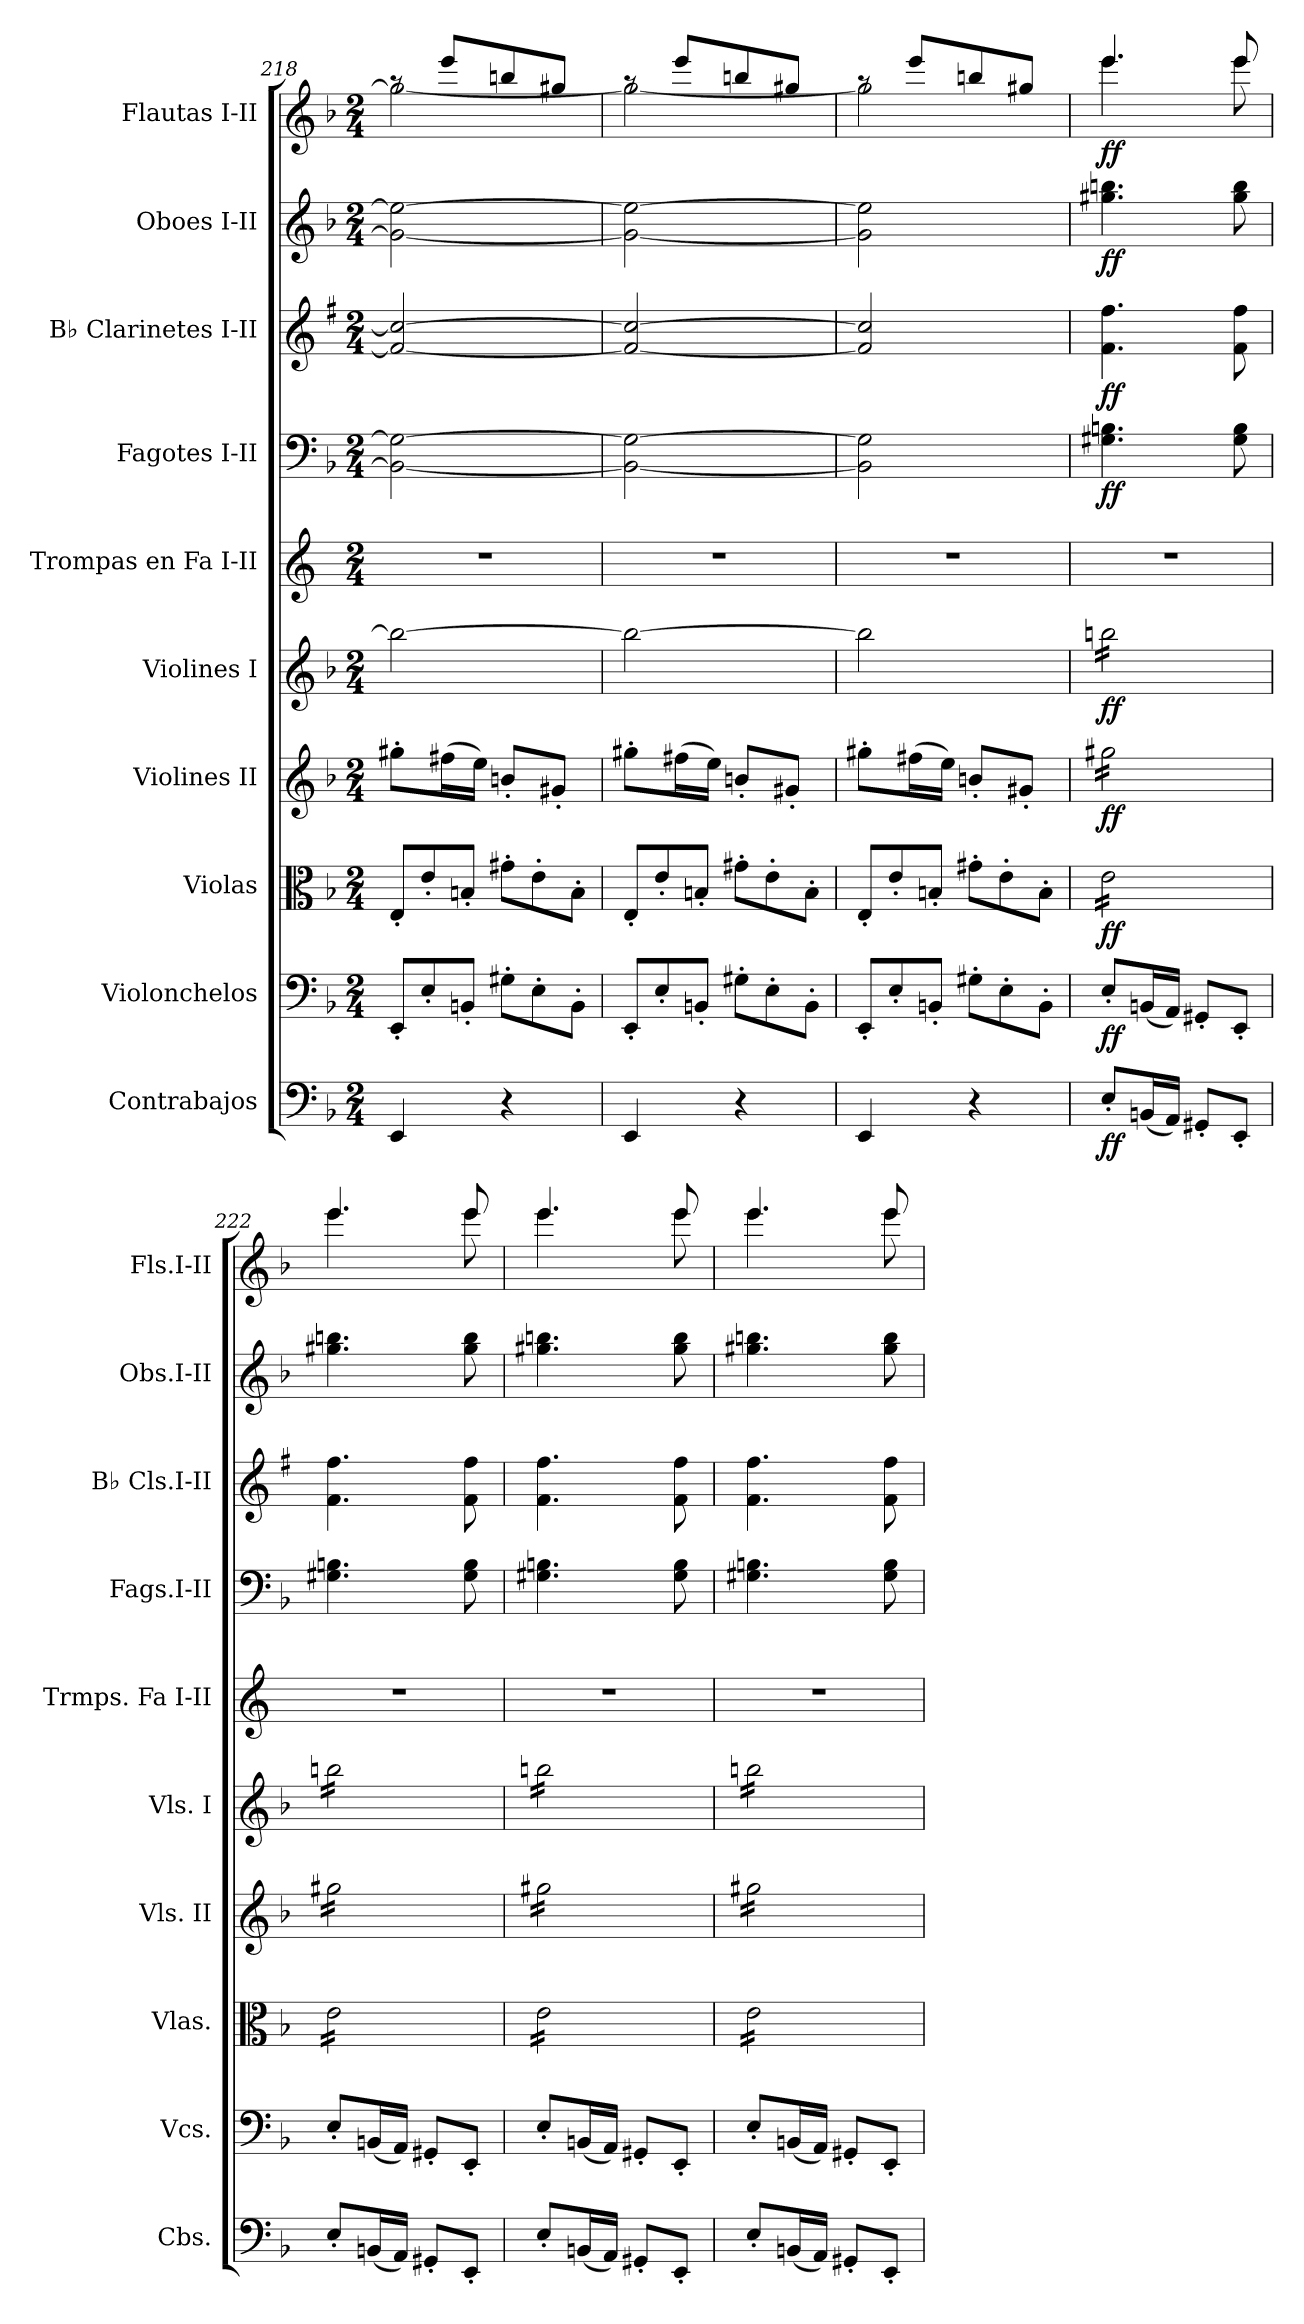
**kern	**dynam	**kern	**dynam	**kern	**dynam	**kern	**dynam	**kern	**dynam	**kern	**kern	**dynam	**kern	**dynam	**kern	**dynam	**kern	**dynam
*part10	*part10	*part9	*part9	*part8	*part8	*part7	*part7	*part6	*part6	*part5	*part4	*part4	*part3	*part3	*part2	*part2	*part1	*part1
*staff10	*staff10	*staff9	*staff9	*staff8	*staff8	*staff7	*staff7	*staff6	*staff6	*staff5	*staff4	*staff4	*staff3	*staff3	*staff2	*staff2	*staff1	*staff1
*I"Contrabajos	*	*I"Violonchelos	*	*I"Violas	*	*I"Violines II	*	*I"Violines I	*	*I"Trompas en Fa I-II	*I"Fagotes I-II	*	*I"B♭ Clarinetes I-II	*	*I"Oboes I-II	*	*I"Flautas I-II	*
*I'Cbs.	*	*I'Vcs.	*	*I'Vlas.	*	*I'Vls. II	*	*I'Vls. I	*	*I'Trmps. Fa I-II	*I'Fags.I-II	*	*I'B♭ Cls.I-II	*	*I'Obs.I-II	*	*I'Fls.I-II	*
*clefF4	*	*clefF4	*	*clefC3	*	*clefG2	*	*clefG2	*	*clefG2	*clefF4	*	*clefG2	*	*clefG2	*	*clefG2	*
*ITrd7c12	*	*	*	*	*	*	*	*	*	*ITrd4c7	*	*	*ITrd1c2	*	*	*	*	*
*k[b-]	*	*k[b-]	*	*k[b-]	*	*k[b-]	*	*k[b-]	*	*k[b-]	*k[b-]	*	*k[b-]	*	*k[b-]	*	*k[b-]	*
*M2/4	*	*M2/4	*	*M2/4	*	*M2/4	*	*M2/4	*	*M2/4	*M2/4	*	*M2/4	*	*M2/4	*	*M2/4	*
*	*	*Xtuplet	*	*Xtuplet	*	*	*	*	*	*	*	*	*	*	*	*	*	*
=218	=218	=218	=218	=218	=218	=218	=218	=218	=218	=218	=218	=218	=218	=218	=218	=218	=218	=218
*	*	*	*	*	*	*	*	*	*	*	*	*	*	*	*	*	*^	*
4EEE/	.	12EE'/L	.	12E'/L	.	8gg#X'\L	.	2bb\_	.	2r	2BB\_ 2G#\_	.	2e/_ 2b/_	.	2g#\_ 2ee\_	.	8raa	2gg#\_	.
.	.	12E'/	.	12e'/	.	.	.	.	.	.	.	.	.	.	.	.	.	.	.
.	.	.	.	.	.	(16ff#X\L	.	.	.	.	.	.	.	.	.	.	8eee/L	.	.
.	.	12BBn'/J	.	12Bn'/J	.	.	.	.	.	.	.	.	.	.	.	.	.	.	.
.	.	.	.	.	.	16ee\JJ)	.	.	.	.	.	.	.	.	.	.	.	.	.
4r	.	12G#X'\L	.	12g#X'\L	.	8bn'/L	.	.	.	.	.	.	.	.	.	.	8bbn/	.	.
.	.	12E'\	.	12e'\	.	.	.	.	.	.	.	.	.	.	.	.	.	.	.
.	.	.	.	.	.	8g#X'/J	.	.	.	.	.	.	.	.	.	.	8gg#X/J	.	.
.	.	12BB'\J	.	12B'\J	.	.	.	.	.	.	.	.	.	.	.	.	.	.	.
=219	=219	=219	=219	=219	=219	=219	=219	=219	=219	=219	=219	=219	=219	=219	=219	=219	=219	=219	=219
4EEE/	.	12EE'/L	.	12E'/L	.	8gg#X'\L	.	2bb\_	.	2r	2BB\_ 2G#\_	.	2e/_ 2b/_	.	2g#\_ 2ee\_	.	8raa	2gg#\_	.
.	.	12E'/	.	12e'/	.	.	.	.	.	.	.	.	.	.	.	.	.	.	.
.	.	.	.	.	.	(16ff#X\L	.	.	.	.	.	.	.	.	.	.	8eee/L	.	.
.	.	12BBn'/J	.	12Bn'/J	.	.	.	.	.	.	.	.	.	.	.	.	.	.	.
.	.	.	.	.	.	16ee\JJ)	.	.	.	.	.	.	.	.	.	.	.	.	.
4r	.	12G#X'\L	.	12g#X'\L	.	8bn'/L	.	.	.	.	.	.	.	.	.	.	8bbn/	.	.
.	.	12E'\	.	12e'\	.	.	.	.	.	.	.	.	.	.	.	.	.	.	.
.	.	.	.	.	.	8g#X'/J	.	.	.	.	.	.	.	.	.	.	8gg#X/J	.	.
.	.	12BB'\J	.	12B'\J	.	.	.	.	.	.	.	.	.	.	.	.	.	.	.
=220	=220	=220	=220	=220	=220	=220	=220	=220	=220	=220	=220	=220	=220	=220	=220	=220	=220	=220	=220
4EEE/	.	12EE'/L	.	12E'/L	.	8gg#X'\L	.	2bb\]	.	2r	2BB\] 2G#\]	.	2e/] 2b/]	.	2g#\] 2ee\]	.	8raa	2gg#\]	.
.	.	12E'/	.	12e'/	.	.	.	.	.	.	.	.	.	.	.	.	.	.	.
.	.	.	.	.	.	(16ff#X\L	.	.	.	.	.	.	.	.	.	.	8eee/L	.	.
.	.	12BBn'/J	.	12Bn'/J	.	.	.	.	.	.	.	.	.	.	.	.	.	.	.
.	.	.	.	.	.	16ee\JJ)	.	.	.	.	.	.	.	.	.	.	.	.	.
4r	.	12G#X'\L	.	12g#X'\L	.	8bn'/L	.	.	.	.	.	.	.	.	.	.	8bbn/	.	.
.	.	12E'\	.	12e'\	.	.	.	.	.	.	.	.	.	.	.	.	.	.	.
.	.	.	.	.	.	8g#X'/J	.	.	.	.	.	.	.	.	.	.	8gg#X/J	.	.
.	.	12BB'\J	.	12B'\J	.	.	.	.	.	.	.	.	.	.	.	.	.	.	.
!!LO:PB:g=z	!!
=221	=221	=221	=221	=221	=221	=221	=221	=221	=221	=221	=221	=221	=221	=221	=221	=221	=221	=221	=221
!	!LO:DY:b	!	!LO:DY:b	!	!LO:DY:b	!	!LO:DY:b	!	!LO:DY:b	!	!	!LO:DY:b	!	!LO:DY:b	!	!LO:DY:b	!	!	!LO:DY:b
*	*	*	*	*tremolo	*	*	*	*	*	*	*	*	*	*	*	*	*	*	*
*	*	*	*	*	*	*tremolo	*	*	*	*	*	*	*	*	*	*	*	*	*
*	*	*	*	*	*	*	*	*tremolo	*	*	*	*	*	*	*	*	*	*	*
8EE'/L	ff	8E'/L	ff	16e\LL	ff	16gg#X\LL	ff	16bbn\LL	ff	2r	4.G#X\ 4.Bn\	ff	4.e\ 4.ee\	ff	4.gg#X\ 4.bbn\	ff	4.eee/	4.eee\	ff
.	.	.	.	16e\	.	16gg#X\	.	16bbn\	.	.	.	.	.	.	.	.	.	.	.
(16BBBn/L	.	(16BBn/L	.	16e\	.	16gg#X\	.	16bbn\	.	.	.	.	.	.	.	.	.	.	.
16AAA/JJ)	.	16AA/JJ)	.	16e\	.	16gg#X\	.	16bbn\	.	.	.	.	.	.	.	.	.	.	.
8GGG#X'/L	.	8GG#X'/L	.	16e\	.	16gg#X\	.	16bbn\	.	.	.	.	.	.	.	.	.	.	.
.	.	.	.	16e\	.	16gg#X\	.	16bbn\	.	.	.	.	.	.	.	.	.	.	.
8EEE'/J	.	8EE'/J	.	16e\	.	16gg#X\	.	16bbn\	.	.	8G#\ 8B\	.	8e\ 8ee\	.	8gg#\ 8bb\	.	8eee/	8eee\	.
.	.	.	.	16e\JJ	.	16gg#X\JJ	.	16bbn\JJ	.	.	.	.	.	.	.	.	.	.	.
=222	=222	=222	=222	=222	=222	=222	=222	=222	=222	=222	=222	=222	=222	=222	=222	=222	=222	=222	=222
8EE'/L	.	8E'/L	.	16e\LL	.	16gg#X\LL	.	16bbn\LL	.	2r	4.G#X\ 4.Bn\	.	4.e\ 4.ee\	.	4.gg#X\ 4.bbn\	.	4.eee/	4.eee\	.
.	.	.	.	16e\	.	16gg#X\	.	16bbn\	.	.	.	.	.	.	.	.	.	.	.
(16BBBn/L	.	(16BBn/L	.	16e\	.	16gg#X\	.	16bbn\	.	.	.	.	.	.	.	.	.	.	.
16AAA/JJ)	.	16AA/JJ)	.	16e\	.	16gg#X\	.	16bbn\	.	.	.	.	.	.	.	.	.	.	.
8GGG#X'/L	.	8GG#X'/L	.	16e\	.	16gg#X\	.	16bbn\	.	.	.	.	.	.	.	.	.	.	.
.	.	.	.	16e\	.	16gg#X\	.	16bbn\	.	.	.	.	.	.	.	.	.	.	.
8EEE'/J	.	8EE'/J	.	16e\	.	16gg#X\	.	16bbn\	.	.	8G#\ 8B\	.	8e\ 8ee\	.	8gg#\ 8bb\	.	8eee/	8eee\	.
.	.	.	.	16e\JJ	.	16gg#X\JJ	.	16bbn\JJ	.	.	.	.	.	.	.	.	.	.	.
=223	=223	=223	=223	=223	=223	=223	=223	=223	=223	=223	=223	=223	=223	=223	=223	=223	=223	=223	=223
8EE'/L	.	8E'/L	.	16e\LL	.	16gg#X\LL	.	16bbn\LL	.	2r	4.G#X\ 4.Bn\	.	4.e\ 4.ee\	.	4.gg#X\ 4.bbn\	.	4.eee/	4.eee\	.
.	.	.	.	16e\	.	16gg#X\	.	16bbn\	.	.	.	.	.	.	.	.	.	.	.
(16BBBn/L	.	(16BBn/L	.	16e\	.	16gg#X\	.	16bbn\	.	.	.	.	.	.	.	.	.	.	.
16AAA/JJ)	.	16AA/JJ)	.	16e\	.	16gg#X\	.	16bbn\	.	.	.	.	.	.	.	.	.	.	.
8GGG#X'/L	.	8GG#X'/L	.	16e\	.	16gg#X\	.	16bbn\	.	.	.	.	.	.	.	.	.	.	.
.	.	.	.	16e\	.	16gg#X\	.	16bbn\	.	.	.	.	.	.	.	.	.	.	.
8EEE'/J	.	8EE'/J	.	16e\	.	16gg#X\	.	16bbn\	.	.	8G#\ 8B\	.	8e\ 8ee\	.	8gg#\ 8bb\	.	8eee/	8eee\	.
.	.	.	.	16e\JJ	.	16gg#X\JJ	.	16bbn\JJ	.	.	.	.	.	.	.	.	.	.	.
=224	=224	=224	=224	=224	=224	=224	=224	=224	=224	=224	=224	=224	=224	=224	=224	=224	=224	=224	=224
8EE'/L	.	8E'/L	.	16e\LL	.	16gg#X\LL	.	16bbn\LL	.	2r	4.G#X\ 4.Bn\	.	4.e\ 4.ee\	.	4.gg#X\ 4.bbn\	.	4.eee/	4.eee\	.
.	.	.	.	16e\	.	16gg#X\	.	16bbn\	.	.	.	.	.	.	.	.	.	.	.
(16BBBn/L	.	(16BBn/L	.	16e\	.	16gg#X\	.	16bbn\	.	.	.	.	.	.	.	.	.	.	.
16AAA/JJ)	.	16AA/JJ)	.	16e\	.	16gg#X\	.	16bbn\	.	.	.	.	.	.	.	.	.	.	.
8GGG#X'/L	.	8GG#X'/L	.	16e\	.	16gg#X\	.	16bbn\	.	.	.	.	.	.	.	.	.	.	.
.	.	.	.	16e\	.	16gg#X\	.	16bbn\	.	.	.	.	.	.	.	.	.	.	.
8EEE'/J	.	8EE'/J	.	16e\	.	16gg#X\	.	16bbn\	.	.	8G#\ 8B\	.	8e\ 8ee\	.	8gg#\ 8bb\	.	8eee/	8eee\	.
.	.	.	.	16e\JJ	.	16gg#X\JJ	.	16bbn\JJ	.	.	.	.	.	.	.	.	.	.	.
*	*	*	*	*	*	*	*	*Xtremolo	*	*	*	*	*	*	*	*	*	*	*
*	*	*	*	*	*	*Xtremolo	*	*	*	*	*	*	*	*	*	*	*	*	*
*	*	*	*	*Xtremolo	*	*	*	*	*	*	*	*	*	*	*	*	*	*	*
*	*	*	*	*	*	*	*	*	*	*	*	*	*	*	*	*	*v	*v	*
=	=	=	=	=	=	=	=	=	=	=	=	=	=	=	=	=	=	=
*-	*-	*-	*-	*-	*-	*-	*-	*-	*-	*-	*-	*-	*-	*-	*-	*-	*-	*-
